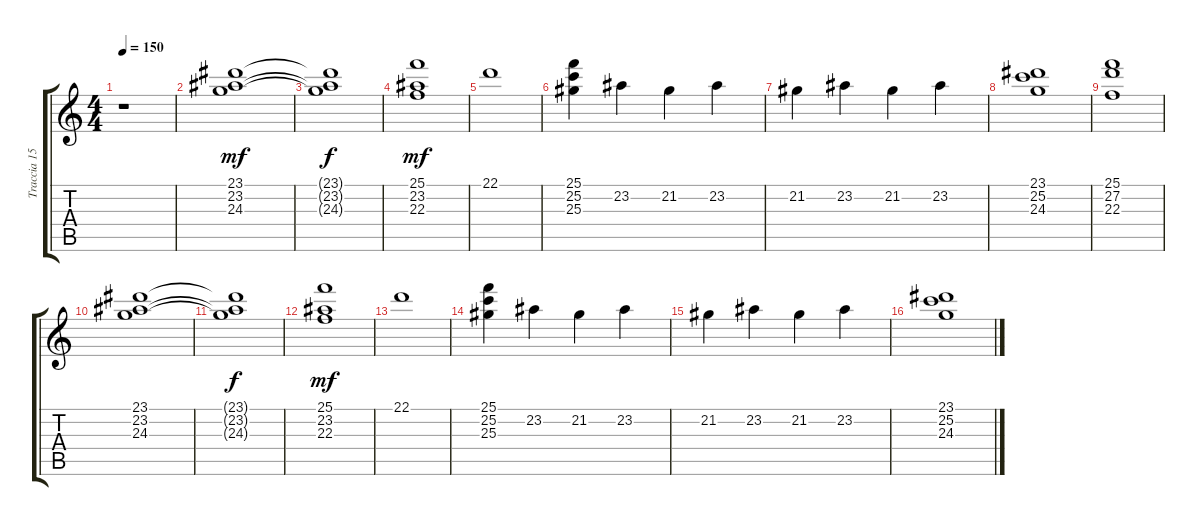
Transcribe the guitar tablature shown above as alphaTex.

\track ("Traccia 15" "Traccia 15") {instrument rockorgan}
\staff {score tabs}
\tuning (E4 B3 G3 D3 A2 E2) {hide}
\ts (4 4)
\tempo 150
\clef g2
\ks c
r.1{dy mf} |
(23.1 23.2 24.3).1 |
(23.1{t} 23.2{t} 24.3{t}).1{dy f} |
(25.1 23.2 22.3).1{dy mf} |
22.1.1 |
(25.1 25.2 25.3).4 23.2.4 21.2.4 23.2.4 |
21.2.4 23.2.4 21.2.4 23.2.4 |
(23.1 25.2 24.3).1 |
(25.1 27.2 22.3).1 |
(23.1 23.2 24.3).1 |
(23.1{t} 23.2{t} 24.3{t}).1{dy f} |
(25.1 23.2 22.3).1{dy mf} |
22.1.1 |
(25.1 25.2 25.3).4 23.2.4 21.2.4 23.2.4 |
21.2.4 23.2.4 21.2.4 23.2.4 |
(23.1 25.2 24.3).1
